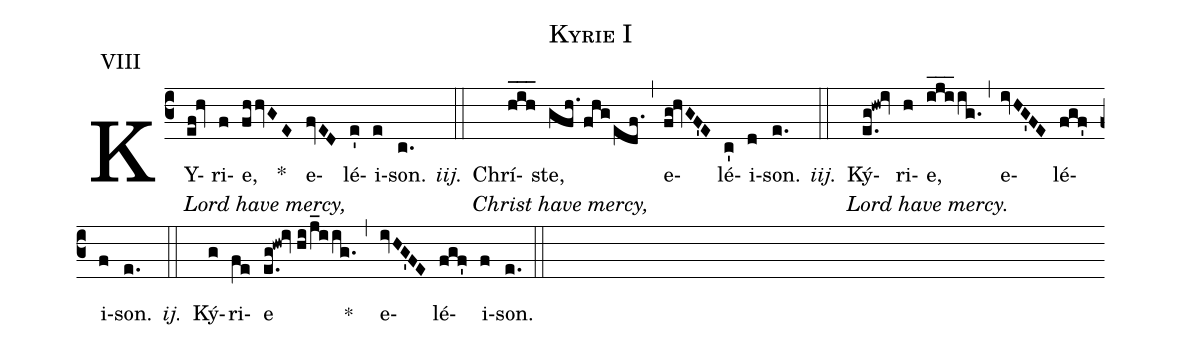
name: Kyrie I;
annotation:VIII;
%%
KY[Lord have mercy,](ef!hv)ri(f)e,(fhhvGE) <v>*</v>() e(fvED)lé(e')i(e)son.(c.) <i>iij.</i>(::)
Chrí[Christ have mercy,](hih___)ste,(gfh./fhg/edf.) (,) e(fg!hvGF'E)lé(c')i(d)son.(e.) <i>iij.</i>(::)
Ký[Lord have mercy.](e.g!hw!iv)ri(h)e,(iji___/ig.) (,) e(ivHG'FE)lé(fgf')i(f)son.(e.) <i>ij.</i>(::)
Ký(g)ri(fe)e(e.g!hw!iv//hi/j_i/ig.) *(,) e(ivHG'FE)lé(fgf')i(f)son.(e.) (::)
